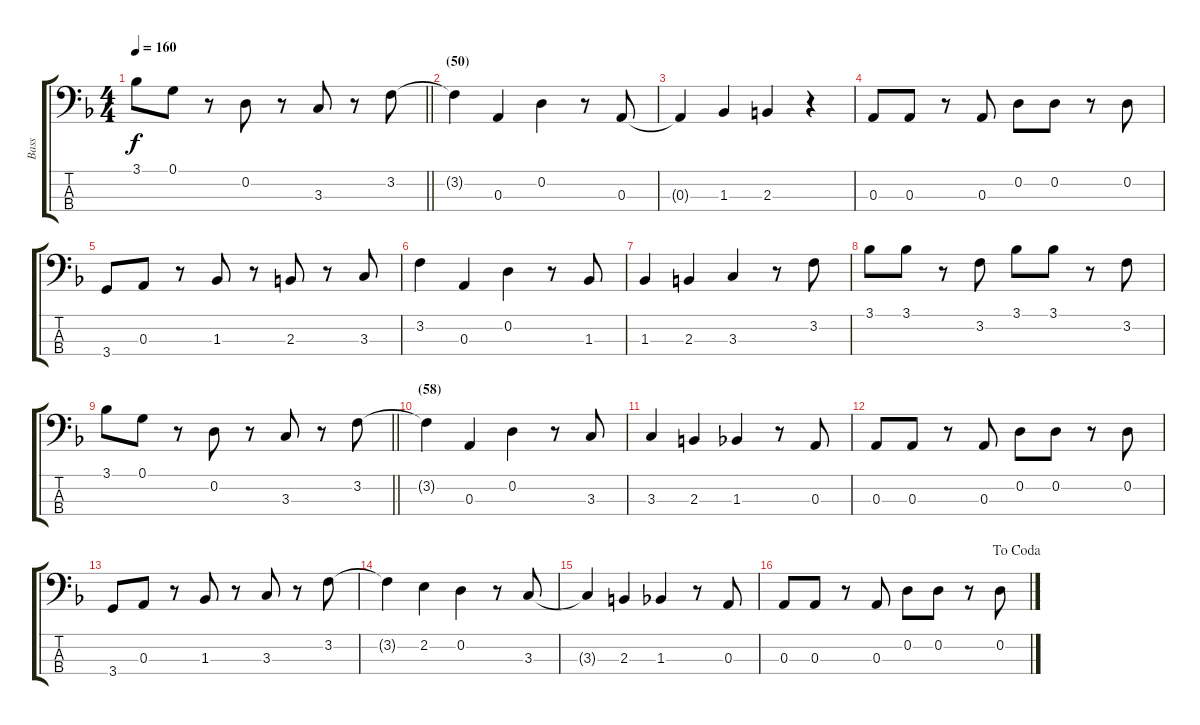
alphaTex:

\track ("Bass" "Bass") {instrument electricbassfinger}
\staff {score tabs}
\tuning (G2 D2 A1 E1) {hide}
\ts (4 4)
\tempo 160
\clef f4
\barLineRight lightlight
\ks f
3.1.8{dy f} 0.1.8 r.8 0.2.8 r.8 3.3.8 r.8 3.2.8 |
\section ("" "(50)")
3.2{t}.4 0.3.4 0.2.4 r.8 0.3.8 |
0.3{t}.4 1.3.4 2.3.4 r.4 |
0.3.8 0.3.8 r.8 0.3.8 0.2.8 0.2.8 r.8 0.2.8 |
3.4.8 0.3.8 r.8 1.3.8 r.8 2.3.8 r.8 3.3.8 |
3.2.4 0.3.4 0.2.4 r.8 1.3.8 |
1.3.4 2.3.4 3.3.4 r.8 3.2.8 |
3.1.8 3.1.8 r.8 3.2.8 3.1.8 3.1.8 r.8 3.2.8 |
\barLineRight lightlight
3.1.8 0.1.8 r.8 0.2.8 r.8 3.3.8 r.8 3.2.8 |
\section ("" "(58)")
3.2{t}.4 0.3.4 0.2.4 r.8 3.3.8 |
3.3.4 2.3.4 1.3.4 r.8 0.3.8 |
0.3.8 0.3.8 r.8 0.3.8 0.2.8 0.2.8 r.8 0.2.8 |
3.4.8 0.3.8 r.8 1.3.8 r.8 3.3.8 r.8 3.2.8 |
3.2{t}.4 2.2.4 0.2.4 r.8 3.3.8 |
3.3{t}.4 2.3.4 1.3.4 r.8 0.3.8 |
\jump dacoda
0.3.8 0.3.8 r.8 0.3.8 0.2.8 0.2.8 r.8 0.2.8
